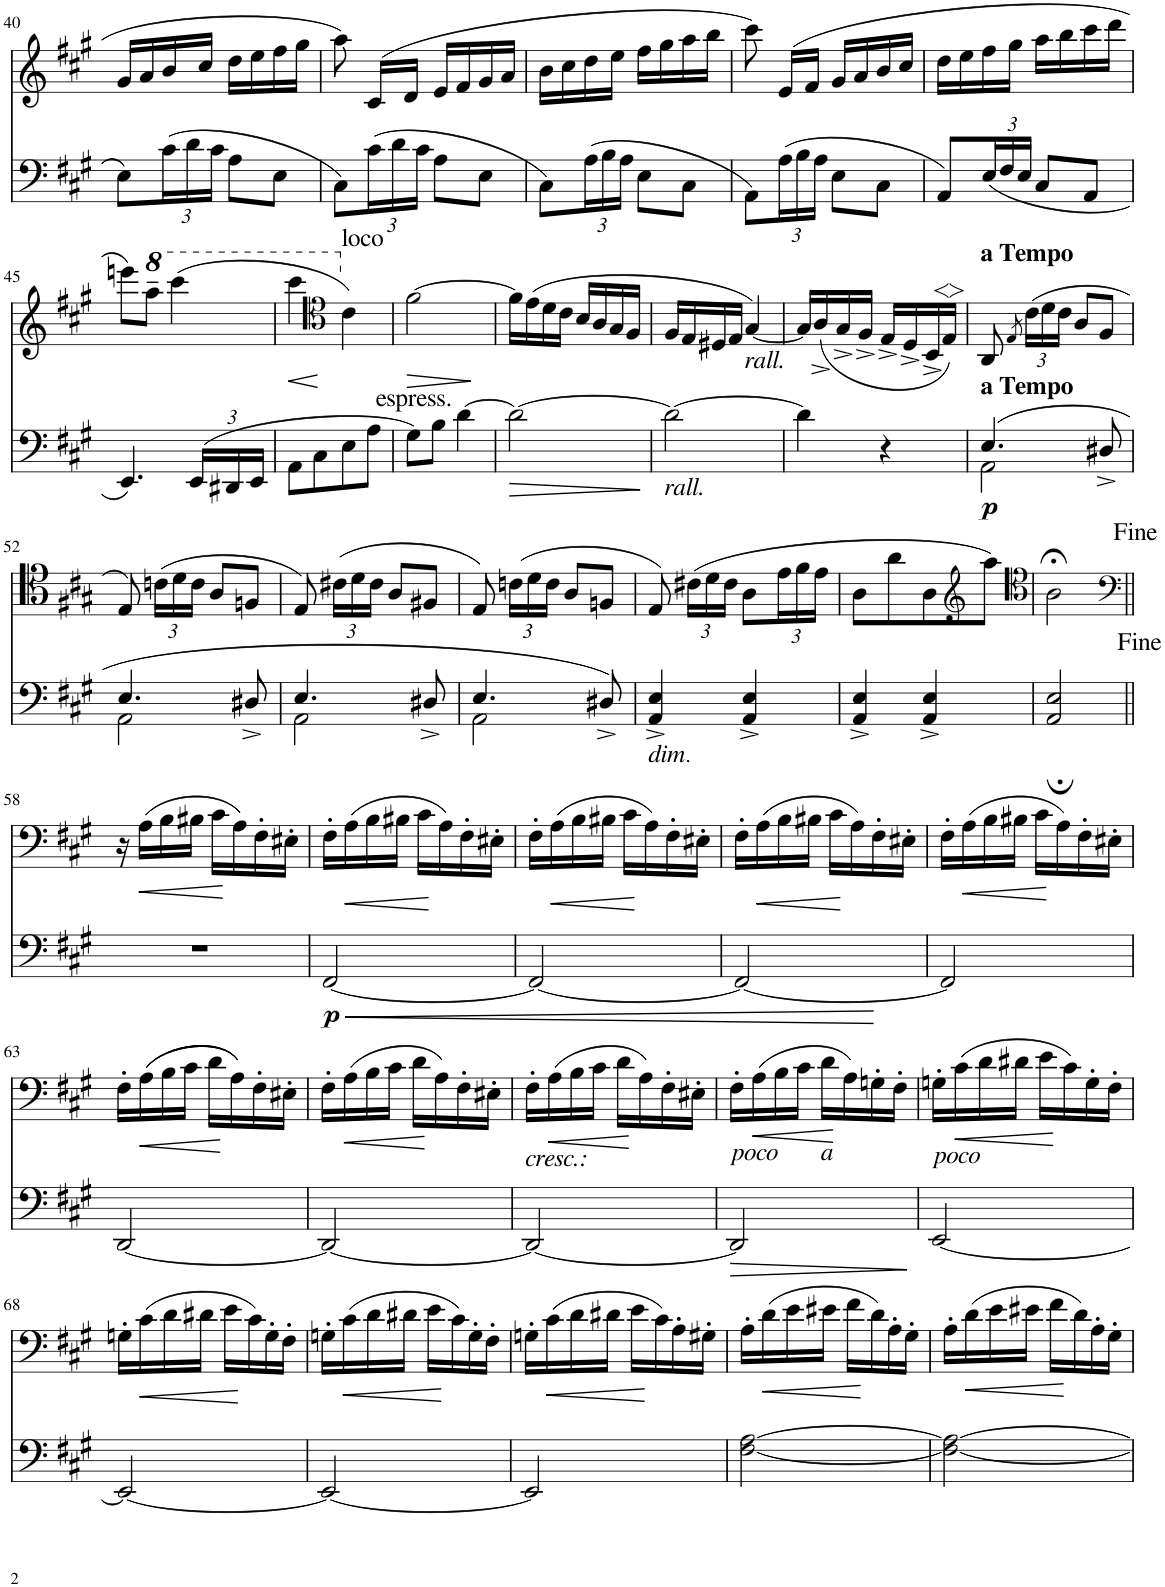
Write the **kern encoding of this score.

**kern	**dynam	**kern	**dynam
*part2	*part2	*part1	*part1
*staff2	*staff2	*staff1	*staff1
*I"Cello 2	*	*I"Cello 1	*
!!LO:PB:g=z
*clefF4	*	*clefG2	*
*k[f#c#g#]	*	*k[f#c#g#]	*
*M2/4	*	*M2/4	*
=40	=40	=40	=40
8E\L	.	16g#/LL	.
.	.	16a/	.
*Xbrackettup	*	*	*
(24c#\L	.	16b/	.
24d\	.	.	.
.	.	16cc#/JJ	.
24c#\JJ	.	.	.
8A\L	.	16dd\LL	.
.	.	16ee\	.
8E\J	.	16ff#\	.
.	.	16gg#\JJ	.
=41	=41	=41	=41
8C#\L)	.	8aa\	.
(24c#\L	.	(16c#/LL	.
24d\	.	.	.
.	.	16d/JJ	.
24c#\JJ	.	.	.
8A\L	.	16e/LL	.
.	.	16f#/	.
8E\J	.	16g#/	.
.	.	16a/JJ	.
=42	=42	=42	=42
8C#\L)	.	16b\LL	.
.	.	16cc#\	.
(24A\L	.	16dd\	.
24B\	.	.	.
.	.	16ee\JJ	.
24A\JJ	.	.	.
8E\L	.	16ff#\LL	.
.	.	16gg#\	.
8C#\J	.	16aa\	.
.	.	16bb\JJ	.
=43	=43	=43	=43
8AA\L)	.	8ccc#\)	.
(24A\L	.	(16e/LL	.
24B\	.	.	.
.	.	16f#/JJ	.
24A\JJ	.	.	.
8E\L	.	16g#/LL	.
.	.	16a/	.
8C#\J	.	16b/	.
.	.	16cc#/JJ	.
=44	=44	=44	=44
8AA/L)	.	16dd\LL	.
.	.	16ee\	.
(24E/L	.	16ff#\	.
24F#/	.	.	.
.	.	16gg#\JJ	.
24E/JJ	.	.	.
8C#/L	.	16aa\LL	.
.	.	16bb\	.
8AA/J	.	16ccc#\	.
.	.	16ddd\JJ	.
!!LO:LB:g=z
=45	=45	=45	=45
4.EE/)	.	8eeen\L)	.
*	*	*8va	*
.	.	8aaa~\J	.
.	.	(4cccc#\	.
(24EE/LL	.	.	.
24DD#X/	.	.	.
24EE/JJ	.	.	.
=46	=46	=46	=46
*	*	*X8va	*
!	!	!	!LO:HP:b
8AA\L	.	4ccc#\	<
8C#\	.	.	.
*	*	*clefC4	*
!	!	!LO:TX:a:t=loco	!
!	!	!LO:TX:b:t=espress.	!
8E\	.	4c#\)	.
8A\J	.	.	.
.	.	.	[
=47	=47	=47	=47
!	!	!	!LO:HP:b
8G#\L)	.	[2f#\	>
8B\J	.	.	.
[4d\	.	.	.
.	.	.	]
=48	=48	=48	=48
!	!LO:HP:b	!	!
2d\_	>	16f#\LL]	.
.	.	(16e\	.
.	.	16d\	.
.	.	16c#\JJ	.
.	.	16B/LL	.
.	.	16A/	.
.	.	16G#/	.
.	.	16F#/JJ	.
.	]	.	.
=49	=49	=49	=49
!LO:TX:b:i:t=rall.	!	!	!
2d\_	.	16F#/LL	.
.	.	16E/	.
.	.	16D#X/	.
.	.	16E/JJ	.
!	!	!LO:TX:b:i:t=rall.	!
.	.	[4G#/)	.
=50	=50	=50	=50
4d\]	.	16G#/LL]	.
.	.	(16A^/	.
.	.	16G#^/	.
.	.	16F#^/JJ	.
4r	.	16E^/LL	.
.	.	16D^/	.
.	.	16BB^/	.
.	.	16E>/JJ)	.
=51	=51	=51	=51
*^	*	*	*
!	!	!	!LO:TX:a:B:t=a Tempo	!
!LO:TX:a:B:t=a Tempo	!	!	!	!
!	!	!LO:DY:b	!	!
(4.E/	2AA\	p	8AA/	.
.	.	.	8qE/	.
*	*	*	*Xbrackettup	*
.	.	.	(24c#\LL	.
.	.	.	24d\	.
.	.	.	24c#\JJ	.
.	.	.	8A/L	.
8D#X^</	.	.	8F#/J	.
!!LO:LB:g=z
=52	=52	=52	=52	=52
4.E/	2AA\	.	8E/)	.
.	.	.	(24cn\LL	.
.	.	.	24d\	.
.	.	.	24c\JJ	.
.	.	.	8A/L	.
8D#X^</	.	.	8Fn/J	.
=53	=53	=53	=53	=53
4.E/	2AA\	.	8E/)	.
.	.	.	(24c#X\LL	.
.	.	.	24d\	.
.	.	.	24c#\JJ	.
.	.	.	8A/L	.
8D#X^</	.	.	8F#X/J	.
=54	=54	=54	=54	=54
4.E/	2AA\	.	8E/)	.
.	.	.	(24cn\LL	.
.	.	.	24d\	.
.	.	.	24c\JJ	.
.	.	.	8A/L	.
8D#X^</)	.	.	8Fn/J	.
*v	*v	*	*	*
=55	=55	=55	=55
!LO:TX:b:i:t=dim	!	!	!
!LO:TX:b:t=.	!	!	!
4AA/^ 4E/^	.	8E/)	.
.	.	(24c#X\LL	.
.	.	24d\	.
.	.	24c#\JJ	.
4AA/^ 4E/^	.	8A\L	.
.	.	24e\L	.
.	.	24f#\	.
.	.	24e\JJ	.
=56	=56	=56	=56
4AA/^ 4E/^	.	8A\L	.
.	.	8a\	.
4AA/^ 4E/^	.	8A\	.
*	*	*clefG2	*
.	.	8aa\J)	.
=57	=57	=57	=57
*	*	*clefC4	*
2AA/; 2E/;	.	2A;<\	.
!!LO:LB:g=z
=58||	=58||	=58||	=58||
*	*	*clefF4	*
2r	.	16r	.
!	!	!	!LO:HP:b
.	.	(16A\LL	<
.	.	16B\	.
.	.	16B#X\JJ	.
.	.	16c#\LL	.
.	.	16A\)	[
.	.	16F#'\	.
.	.	16E#X'\JJ	.
=59	=59	=59	=59
!	!LO:HP:b	!	!
!	!LO:DY:n=1:b	!	!
[2FF#/	< p	16F#'\LL	.
!	!	!	!LO:HP:b
.	.	(16A\	<
.	.	16B\	.
.	.	16B#X\JJ	.
.	.	16c#\LL	.
.	.	16A\)	[
.	.	16F#'\	.
.	.	16E#X'\JJ	.
=60	=60	=60	=60
2FF#/_	.	16F#'\LL	.
!	!	!	!LO:HP:b
.	.	(16A\	<
.	.	16B\	.
.	.	16B#X\JJ	.
.	.	16c#\LL	.
.	.	16A\)	[
.	.	16F#'\	.
.	.	16E#X'\JJ	.
=61	=61	=61	=61
2FF#/_	.	16F#'\LL	.
!	!	!	!LO:HP:b
.	.	(16A\	<
.	.	16B\	.
.	.	16B#X\JJ	.
.	.	16c#\LL	.
.	.	16A\)	[
.	.	16F#'\	.
.	.	16E#X'\JJ	.
.	[	.	.
=62	=62	=62	=62
2FF#/]	.	16F#'\LL	.
!	!	!	!LO:HP:b
.	.	(16A\	<
.	.	16B\	.
.	.	16B#X\JJ	.
.	.	16c#\LL	.
.	.	16A\)	[
.	.	16F#'\	.
.	.	16E#X'\JJ	.
!!LO:LB:g=z
=63	=63	=63	=63
[2DD/	.	16F#'\LL	.
!	!	!	!LO:HP:b
.	.	((16A\	<
.	.	16B\	.
.	.	16c#\JJ	.
.	.	16d\LL	.
.	.	16A\))	[
.	.	16F#'\	.
.	.	16E#X'\JJ	.
=64	=64	=64	=64
2DD/_	.	16F#'\LL	.
!	!	!	!LO:HP:b
.	.	(16A\	<
.	.	16B\	.
.	.	16c#\JJ	.
.	.	16d\LL	.
.	.	16A\)	[
.	.	16F#'\	.
.	.	16E#X'\JJ	.
=65	=65	=65	=65
!	!	!LO:TX:b:i:t=cresc.&colon;	!
2DD/_	.	16F#'\LL	.
!	!	!	!LO:HP:b
.	.	(16A\	<
.	.	16B\	.
.	.	16c#\JJ	.
.	.	16d\LL	.
.	.	16A\)	[
.	.	16F#'\	.
.	.	16E#X'\JJ	.
=66	=66	=66	=66
!	!	!LO:TX:b:i:t=poco	!
!	!LO:HP:b	!	!
2DD/]	>	16F#'\LL	.
!	!	!	!LO:HP:b
.	.	(16A\	<
.	.	16B\	.
.	.	16c#\JJ	.
!	!	!LO:TX:b:i:t=a	!
.	.	16d\LL	.
.	.	16A\)	[
.	.	16Gn'\	.
.	.	16F#'\JJ	.
.	]	.	.
=67	=67	=67	=67
!	!	!LO:TX:b:i:t=poco	!
[2EE/	.	16Gn'\LL	.
!	!	!	!LO:HP:b
.	.	(16c#\	<
.	.	16d\	.
.	.	16d#X\JJ	.
.	.	16e\LL	.
.	.	16c#\)	[
.	.	16G'\	.
.	.	16F#'\JJ	.
!!LO:LB:g=z
=68	=68	=68	=68
2EE/_	.	16Gn'\LL	.
!	!	!	!LO:HP:b
.	.	(16c#\	<
.	.	16d\	.
.	.	16d#X\JJ	.
.	.	16e\LL	.
.	.	16c#\)	[
.	.	16G'\	.
.	.	16F#'\JJ	.
=69	=69	=69	=69
2EE/_	.	16Gn'\LL	.
!	!	!	!LO:HP:b
.	.	(16c#\	<
.	.	16d\	.
.	.	16d#X\JJ	.
.	.	16e\LL	.
.	.	16c#\)	[
.	.	16G'\	.
.	.	16F#'\JJ	.
=70	=70	=70	=70
2EE/]	.	16Gn'\LL	.
!	!	!	!LO:HP:b
.	.	(16c#\	<
.	.	16d\	.
.	.	16d#X\JJ	.
.	.	16e\LL	.
.	.	16c#\)	[
.	.	16A'\	.
.	.	16G#X'\JJ	.
=71	=71	=71	=71
[2F#\ [2A\	.	16A'\LL	.
!	!	!	!LO:HP:b
.	.	(16d\	<
.	.	16e\	.
.	.	16e#X\JJ	.
.	.	16f#\LL	.
.	.	16d\)	[
.	.	16A'\	.
.	.	16G#'\JJ	.
=72	=72	=72	=72
2F#\_ 2A\_	.	16A'\LL	.
!	!	!	!LO:HP:b
.	.	(16d\	<
.	.	16e\	.
.	.	16e#X\JJ	.
.	.	16f#\LL	.
.	.	16d\)	[
.	.	16A'\	.
.	.	16G#'\JJ	.
=	=	=	=
*-	*-	*-	*-
